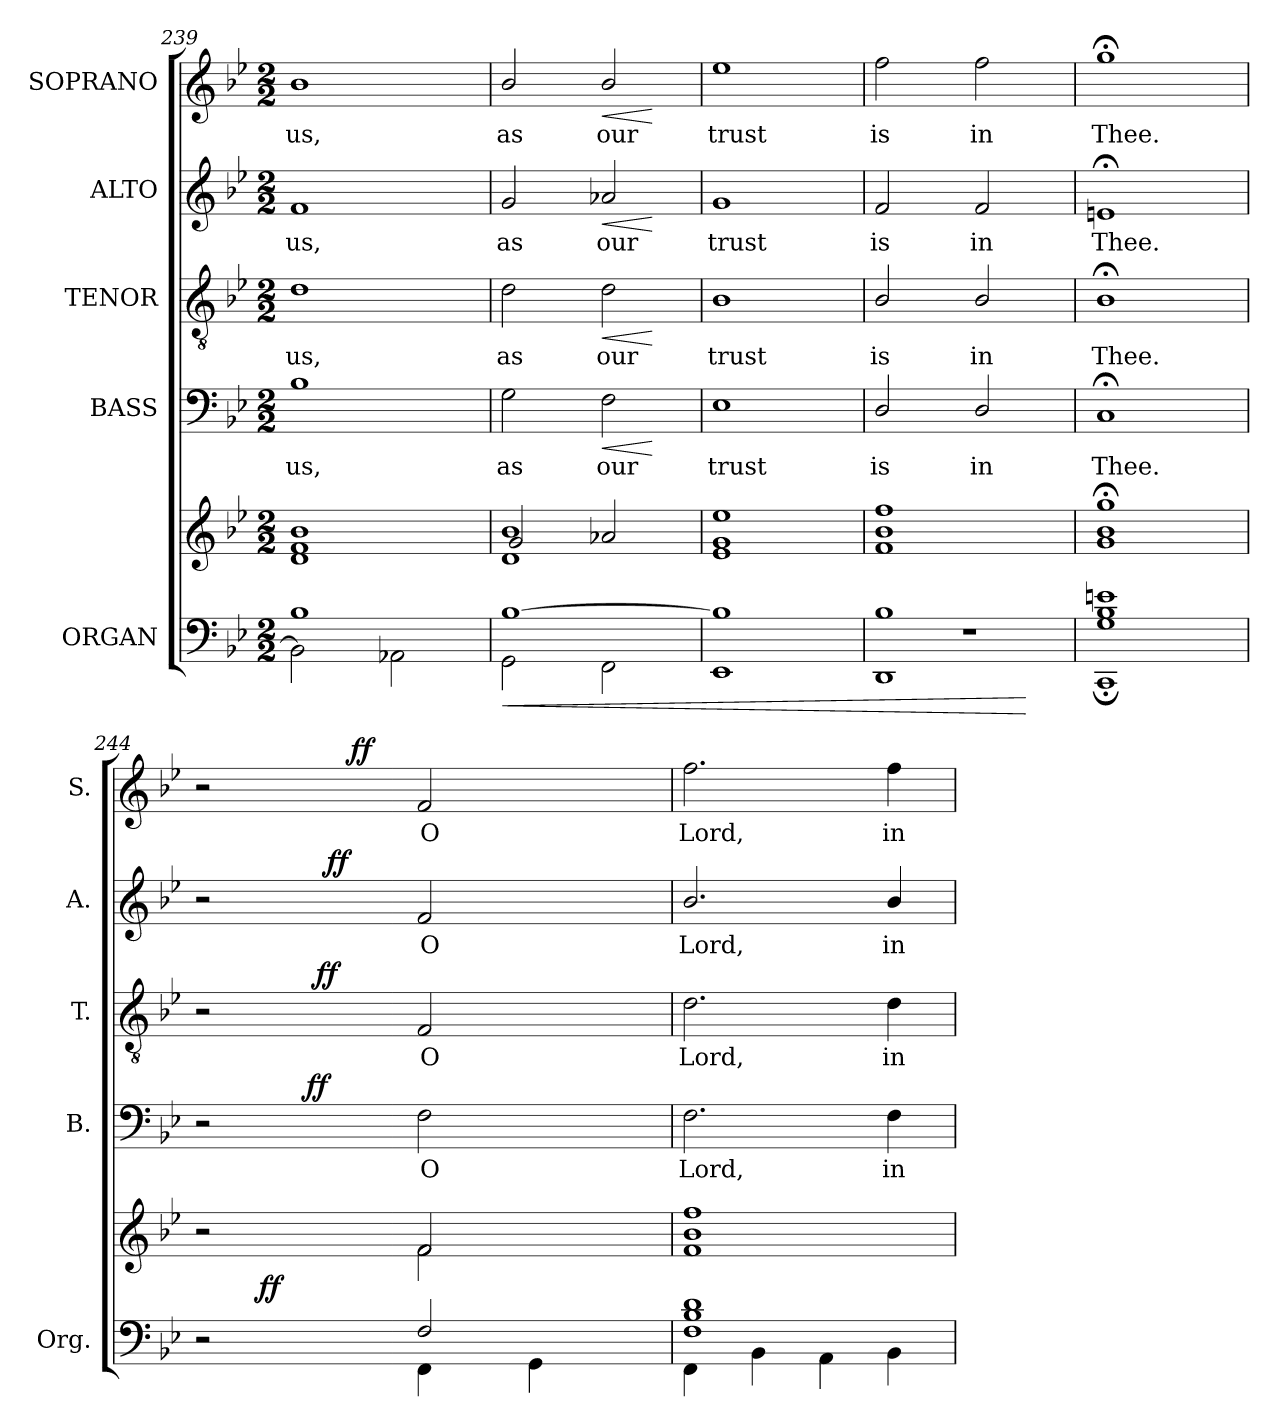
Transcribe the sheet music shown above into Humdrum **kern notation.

**kern	**kern	**dynam	**kern	**text	**dynam	**kern	**text	**dynam	**kern	**text	**dynam	**kern	**text	**dynam
*part5	*part5	*part5	*part4	*part4	*part4	*part3	*part3	*part3	*part2	*part2	*part2	*part1	*part1	*part1
*staff6	*staff5	*staff5/6	*staff4	*staff4	*staff4	*staff3	*staff3	*staff3	*staff2	*staff2	*staff2	*staff1	*staff1	*staff1
*I"ORGAN	*	*	*I"BASS	*	*	*I"TENOR	*	*	*I"ALTO	*	*	*I"SOPRANO	*	*
*I'Org.	*	*	*I'B.	*	*	*I'T.	*	*	*I'A.	*	*	*I'S.	*	*
*clefF4	*clefG2	*	*clefF4	*	*	*clefGv2	*	*	*clefG2	*	*	*clefG2	*	*
*	*	*	*	*	*	*ITrd7c12	*	*	*	*	*	*	*	*
*k[b-e-]	*k[b-e-]	*	*k[b-e-]	*	*	*k[b-e-]	*	*	*k[b-e-]	*	*	*k[b-e-]	*	*
*B-:	*B-:	*	*B-:	*	*	*B-:	*	*	*B-:	*	*	*B-:	*	*
*M2/2	*M2/2	*	*M2/2	*	*	*M2/2	*	*	*M2/2	*	*	*M2/2	*	*
=239	=239	=239	=239	=239	=239	=239	=239	=239	=239	=239	=239	=239	=239	=239
*^	*^	*	*	*	*	*	*	*	*	*	*	*	*	*
!	!	!	!	!	!	!LO:LY:b:color=#000000	!	!	!	!	!	!	!	!	!	!
!	!	!	!	!	!	!	!	!	!LO:LY:b:color=#000000	!	!	!	!	!	!	!
!	!	!	!	!	!	!	!	!	!	!	!	!LO:LY:b:color=#000000	!	!	!	!
!	!	!	!	!	!	!	!	!	!	!	!	!	!	!	!LO:LY:b:color=#000000	!
1B-i	2BB-i\]	1b-i	1di 1fi	.	1B-i	us,	.	1Di	us,	.	1fi	us,	.	1b-i	us,	.
.	2AA-Xi\	.	.	.	.	.	.	.	.	.	.	.	.	.	.	.
*	*	*v	*v	*	*	*	*	*	*	*	*	*	*	*	*	*
=240	=240	=240	=240	=240	=240	=240	=240	=240	=240	=240	=240	=240	=240	=240	=240
!	!	!	!LO:HP:b=2	!	!	!	!	!	!	!	!	!	!	!	!
*	*	*^	*	*	*	*	*	*	*	*	*	*	*	*	*
*	*	*	*^	*	*	*	*	*	*	*	*	*	*	*	*	*
!	!	!	!	!	!	!	!LO:LY:b:color=#000000	!	!	!	!	!	!	!	!	!	!
!	!	!	!	!	!	!	!	!	!	!LO:LY:b:color=#000000	!	!	!	!	!	!	!
!	!	!	!	!	!	!	!	!	!	!	!	!	!LO:LY:b:color=#000000	!	!	!	!
!	!	!	!	!	!	!	!	!	!	!	!	!	!	!	!	!LO:LY:b:color=#000000	!
[1B-i	2GGi\	1b-i	1di	2gi/	<	2Gi\	as	.	2Di\	as	.	2gi/	as	.	2b-i/	as	.
!	!	!	!	!	!	!	!LO:LY:b:color=#000000	!LO:HP:b	!	!	!	!	!	!	!	!	!
!	!	!	!	!	!	!	!	!	!	!LO:LY:b:color=#000000	!LO:HP:b	!	!	!	!	!	!
!	!	!	!	!	!	!	!	!	!	!	!	!	!LO:LY:b:color=#000000	!LO:HP:b	!	!	!
!	!	!	!	!	!	!	!	!	!	!	!	!	!	!	!	!LO:LY:b:color=#000000	!LO:HP:b
.	2FFi\	.	.	2a-Xi/	.	2Fi\	our	<	2Di\	our	<	2a-Xi/	our	<	2b-i/	our	<
*v	*v	*	*	*	*	*	*	*	*	*	*	*	*	*	*	*	*
*	*v	*v	*v	*	*	*	*	*	*	*	*	*	*	*	*	*
.	.	.	.	.	[	.	.	[	.	.	[	.	.	[
=241	=241	=241	=241	=241	=241	=241	=241	=241	=241	=241	=241	=241	=241	=241
*^	*^	*	*	*	*	*	*	*	*	*	*	*	*	*
!	!	!	!	!	!	!LO:LY:b:color=#000000	!	!	!	!	!	!	!	!	!	!
!	!	!	!	!	!	!	!	!	!LO:LY:b:color=#000000	!	!	!	!	!	!	!
!	!	!	!	!	!	!	!	!	!	!	!	!LO:LY:b:color=#000000	!	!	!	!
!	!	!	!	!	!	!	!	!	!	!	!	!	!	!	!LO:LY:b:color=#000000	!
1B-i]	1EE-i	1ee-i	1e-i 1gi	.	1E-i	trust	.	1BB-i	trust	.	1gi	trust	.	1ee-i	trust	.
=242	=242	=242	=242	=242	=242	=242	=242	=242	=242	=242	=242	=242	=242	=242	=242	=242
*	*^	*	*	*	*	*	*	*	*	*	*	*	*	*	*	*
!	!	!	!	!	!	!	!LO:LY:b:color=#000000	!	!	!	!	!	!	!	!	!	!
!	!	!	!	!	!	!	!	!	!	!LO:LY:b:color=#000000	!	!	!	!	!	!	!
!	!	!	!	!	!	!	!	!	!	!	!	!	!LO:LY:b:color=#000000	!	!	!	!
!	!	!	!	!	!	!	!	!	!	!	!	!	!	!	!	!LO:LY:b:color=#000000	!
1r	1B-i	1DDi	1ffi	1fi 1b-i	.	2Di/	is	.	2BB-i/	is	.	2fi/	is	.	2ffi\	is	.
!	!	!	!	!	!	!	!LO:LY:b:color=#000000	!	!	!	!	!	!	!	!	!	!
!	!	!	!	!	!	!	!	!	!	!LO:LY:b:color=#000000	!	!	!	!	!	!	!
!	!	!	!	!	!	!	!	!	!	!	!	!	!LO:LY:b:color=#000000	!	!	!	!
!	!	!	!	!	!	!	!	!	!	!	!	!	!	!	!	!LO:LY:b:color=#000000	!
.	.	.	.	.	.	2Di/	in	.	2BB-i/	in	.	2fi/	in	.	2ffi\	in	.
*v	*v	*v	*	*	*	*	*	*	*	*	*	*	*	*	*	*	*
*	*v	*v	*	*	*	*	*	*	*	*	*	*	*	*	*
.	.	[	.	.	.	.	.	.	.	.	.	.	.	.
!!LO:PB:g=z
=243	=243	=243	=243	=243	=243	=243	=243	=243	=243	=243	=243	=243	=243	=243
*^	*^	*	*	*	*	*	*	*	*	*	*	*	*	*
!	!	!	!	!	!	!LO:LY:b:color=#000000	!	!	!	!	!	!	!	!	!	!
!	!	!	!	!	!	!	!	!	!LO:LY:b:color=#000000	!	!	!	!	!	!	!
!	!	!	!	!	!	!	!	!	!	!	!	!LO:LY:b:color=#000000	!	!	!	!
!	!	!	!	!	!	!	!	!	!	!	!	!	!	!	!LO:LY:b:color=#000000	!
1Gi 1B-i 1eni	1CC;i	1gg;i	1gi 1b-i	.	1C;i	Thee.	.	1BB-;i	Thee.	.	1en;i	Thee.	.	1gg;i	Thee.	.
=244	=244	=244	=244	=244	=244	=244	=244	=244	=244	=244	=244	=244	=244	=244	=244	=244
*	*^	*	*	*	*^	*	*	*^	*	*	*^	*	*	*^	*	*
2r	2ryy	8ryy	2r	2ryy	.	2r	8ryy	.	.	2r	8ryy	.	.	2r	8ryy	.	.	2r	4ryy	.	.
.	.	64ryy	.	.	.	.	16ryy	.	.	.	16ryy	.	.	.	16ryy	.	.	.	.	.	.
.	.	256ryy	.	.	.	.	.	.	.	.	.	.	.	.	.	.	.	.	.	.	.
.	.	1024ryy	.	.	.	.	.	.	.	.	.	.	.	.	.	.	.	.	.	.	.
.	.	2ryy	.	.	ff	.	.	.	.	.	.	.	.	.	.	.	.	.	.	.	.
.	.	.	.	.	.	.	64ryy	.	.	.	32ryy	.	.	.	32ryy	.	.	.	.	.	.
.	.	.	.	.	.	.	128...ryy	.	.	.	.	.	.	.	.	.	.	.	.	.	.
.	.	.	.	.	.	.	2ryy	.	ff	.	.	.	.	.	.	.	.	.	.	.	.
.	.	.	.	.	.	.	.	.	.	.	128ryy	.	.	.	64ryy	.	.	.	.	.	.
.	.	.	.	.	.	.	.	.	.	.	2ryy	.	ff	.	.	.	.	.	.	.	.
.	.	.	.	.	.	.	.	.	.	.	.	.	.	.	512ryy	.	.	.	.	.	.
.	.	.	.	.	.	.	.	.	.	.	.	.	.	.	2ryy	.	ff	.	.	.	.
.	.	.	.	.	.	.	.	.	.	.	.	.	.	.	.	.	.	.	128...ryy	.	.
.	.	.	.	.	.	.	.	.	.	.	.	.	.	.	.	.	.	.	2ryy	.	ff
!	!	!	!	!	!	!	!	!LO:LY:b:color=#000000	!	!	!	!	!	!	!	!	!	!	!	!	!
!	!	!	!	!	!	!	!	!	!	!	!	!LO:LY:b:color=#000000	!	!	!	!	!	!	!	!	!
!	!	!	!	!	!	!	!	!	!	!	!	!	!	!	!	!LO:LY:b:color=#000000	!	!	!	!	!
!	!	!	!	!	!	!	!	!	!	!	!	!	!	!	!	!	!	!	!	!LO:LY:b:color=#000000	!
2Fi/	4FFi\	.	2fi/	2fi\	.	2Fi\	.	O	.	2FFi/	.	O	.	2fi/	.	O	.	2fi/	.	O	.
.	.	4ryy	.	.	.	.	.	.	.	.	.	.	.	.	.	.	.	.	.	.	.
.	.	.	.	.	.	.	4ryy	.	.	.	.	.	.	.	.	.	.	.	.	.	.
.	.	.	.	.	.	.	.	.	.	.	4ryy	.	.	.	.	.	.	.	.	.	.
.	.	.	.	.	.	.	.	.	.	.	.	.	.	.	4ryy	.	.	.	.	.	.
.	4GGi\	.	.	.	.	.	.	.	.	.	.	.	.	.	.	.	.	.	.	.	.
.	.	.	.	.	.	.	.	.	.	.	.	.	.	.	.	.	.	.	8ryy	.	.
.	.	.	.	.	.	.	.	.	.	.	.	.	.	.	.	.	.	.	16ryy	.	.
.	.	16ryy	.	.	.	.	.	.	.	.	.	.	.	.	.	.	.	.	.	.	.
.	.	.	.	.	.	.	.	.	.	.	.	.	.	.	.	.	.	.	32ryy	.	.
.	.	32ryy	.	.	.	.	.	.	.	.	.	.	.	.	.	.	.	.	.	.	.
.	.	.	.	.	.	.	32ryy	.	.	.	.	.	.	.	.	.	.	.	.	.	.
.	.	.	.	.	.	.	.	.	.	.	64.ryy	.	.	.	.	.	.	.	.	.	.
.	.	.	.	.	.	.	.	.	.	.	.	.	.	.	.	.	.	.	64ryy	.	.
.	.	.	.	.	.	.	.	.	.	.	.	.	.	.	128..ryy	.	.	.	.	.	.
.	.	128ryy	.	.	.	.	.	.	.	.	.	.	.	.	.	.	.	.	.	.	.
.	.	512.ryy	.	.	.	.	.	.	.	.	.	.	.	.	.	.	.	.	.	.	.
.	.	.	.	.	.	.	1024ryy	.	.	.	.	.	.	.	.	.	.	.	1024ryy	.	.
*	*	*	*	*	*	*v	*v	*	*	*	*	*	*	*v	*v	*	*	*v	*v	*	*
*	*v	*v	*	*	*	*	*	*	*v	*v	*	*	*	*	*	*	*	*
=245	=245	=245	=245	=245	=245	=245	=245	=245	=245	=245	=245	=245	=245	=245	=245	=245
*	*^	*	*	*	*^	*	*	*^	*	*	*^	*	*	*^	*	*
!	!	!	!	!	!	!	!	!LO:LY:b:color=#000000	!	!	!	!	!	!	!	!	!	!	!	!	!
*	*	*	*	*	*	*v	*v	*	*	*	*	*	*	*v	*v	*	*	*v	*v	*	*
*	*v	*v	*	*	*	*	*	*	*v	*v	*	*	*	*	*	*	*	*
*	*^	*	*	*	*^	*	*	*^	*	*	*^	*	*	*^	*	*
!	!	!	!	!	!	!	!	!	!	!	!	!LO:LY:b:color=#000000	!	!	!	!	!	!	!	!	!
*	*	*	*	*	*	*v	*v	*	*	*	*	*	*	*v	*v	*	*	*v	*v	*	*
*	*v	*v	*	*	*	*	*	*	*v	*v	*	*	*	*	*	*	*	*
*	*^	*	*	*	*^	*	*	*^	*	*	*^	*	*	*^	*	*
!	!	!	!	!	!	!	!	!	!	!	!	!	!	!	!	!LO:LY:b:color=#000000	!	!	!	!	!
*	*	*	*	*	*	*v	*v	*	*	*	*	*	*	*v	*v	*	*	*v	*v	*	*
*	*v	*v	*	*	*	*	*	*	*v	*v	*	*	*	*	*	*	*	*
*	*^	*	*	*	*^	*	*	*^	*	*	*^	*	*	*^	*	*
!	!	!	!	!	!	!	!	!	!	!	!	!	!	!	!	!	!	!	!	!LO:LY:b:color=#000000	!
*	*	*	*	*	*	*v	*v	*	*	*	*	*	*	*v	*v	*	*	*v	*v	*	*
*	*v	*v	*	*	*	*	*	*	*v	*v	*	*	*	*	*	*	*	*
1Fi 1B-i 1di	4FFi\	1b-i 1ffi	1fi	.	2.Fi\	Lord,	.	2.Di\	Lord,	.	2.b-i/	Lord,	.	2.ffi\	Lord,	.
.	4BB-i\	.	.	.	.	.	.	.	.	.	.	.	.	.	.	.
.	4AAi\	.	.	.	.	.	.	.	.	.	.	.	.	.	.	.
!	!	!	!	!	!	!LO:LY:b:color=#000000	!	!	!	!	!	!	!	!	!	!
!	!	!	!	!	!	!	!	!	!LO:LY:b:color=#000000	!	!	!	!	!	!	!
!	!	!	!	!	!	!	!	!	!	!	!	!LO:LY:b:color=#000000	!	!	!	!
!	!	!	!	!	!	!	!	!	!	!	!	!	!	!	!LO:LY:b:color=#000000	!
.	4BB-i\	.	.	.	4Fi\	in	.	4Di\	in	.	4b-i/	in	.	4ffi\	in	.
*v	*v	*	*	*	*	*	*	*	*	*	*	*	*	*	*	*
*	*v	*v	*	*	*	*	*	*	*	*	*	*	*	*	*
=	=	=	=	=	=	=	=	=	=	=	=	=	=	=
*-	*-	*-	*-	*-	*-	*-	*-	*-	*-	*-	*-	*-	*-	*-
